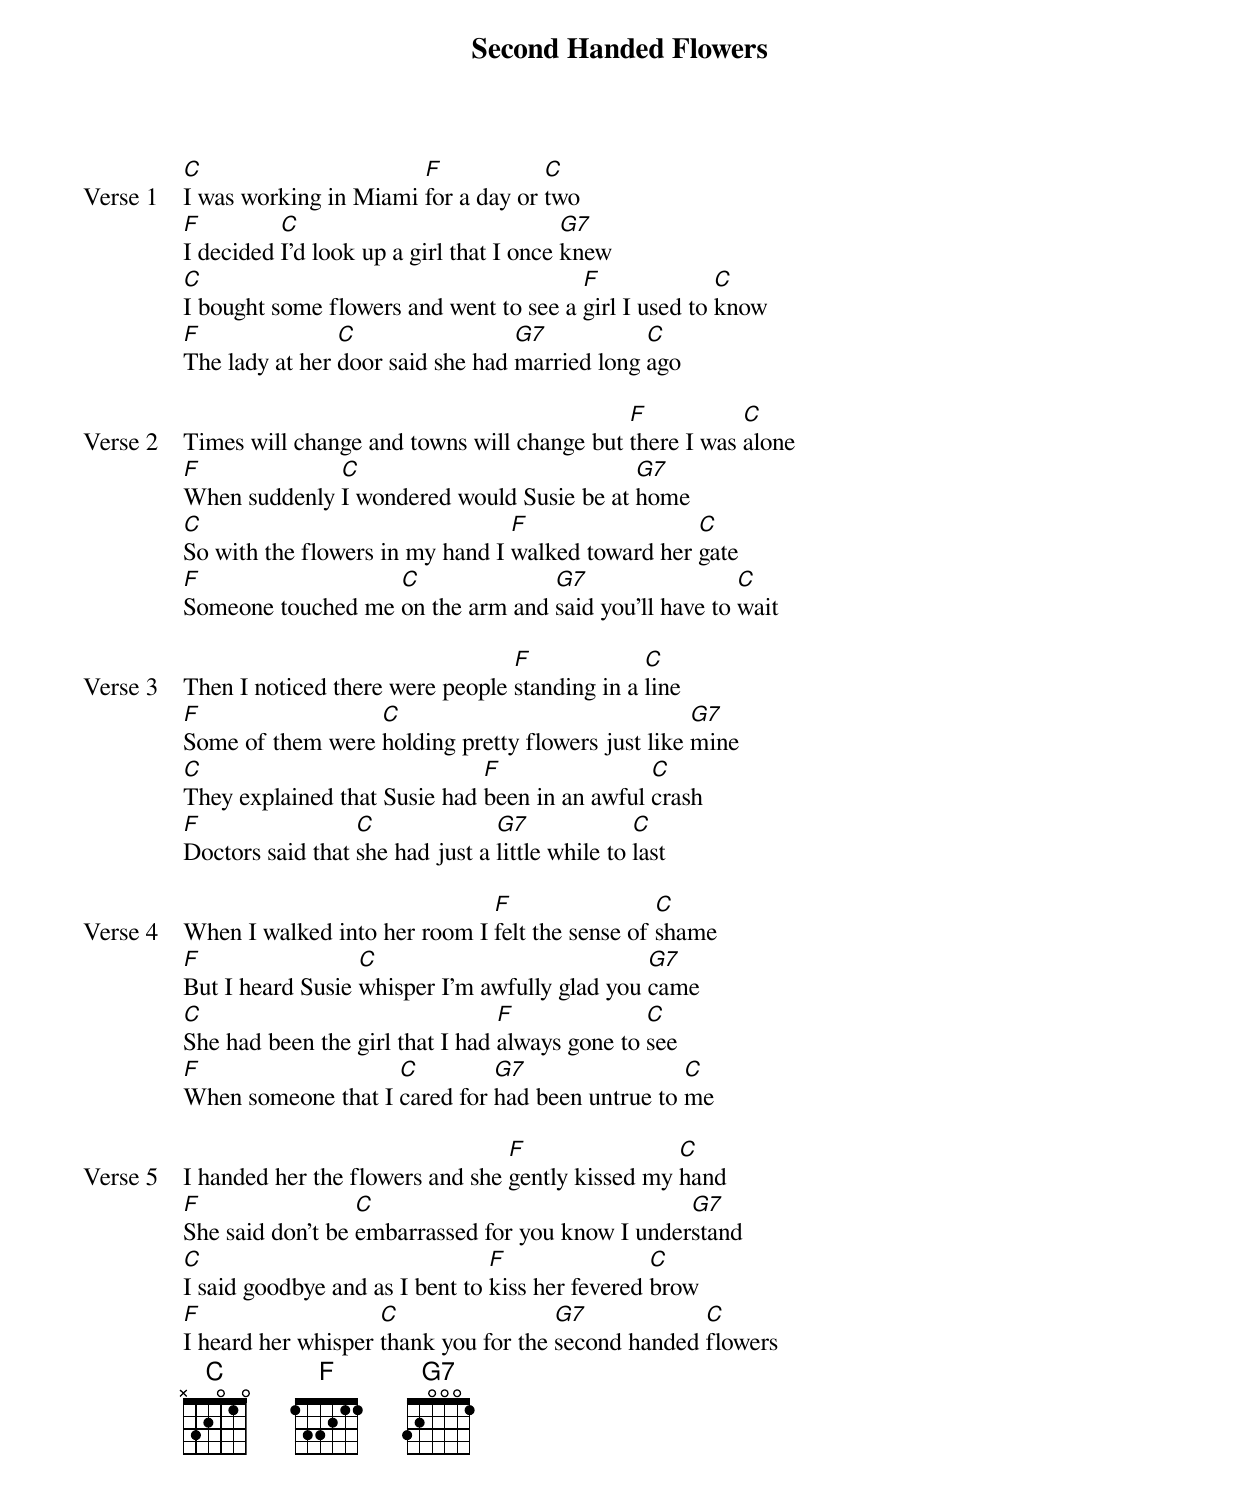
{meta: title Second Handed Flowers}
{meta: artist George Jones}
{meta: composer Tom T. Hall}
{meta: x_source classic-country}
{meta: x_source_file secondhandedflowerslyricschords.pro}
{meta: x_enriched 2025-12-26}

{start_of_verse: Verse 1}
[C]I was working in Miami [F]for a day or [C]two
[F]I decided [C]I'd look up a girl that I once [G7]knew
[C]I bought some flowers and went to see a [F]girl I used to [C]know
[F]The lady at her [C]door said she had [G7]married long [C]ago
{end_of_verse}

{start_of_verse: Verse 2}
Times will change and towns will change but [F]there I was [C]alone
[F]When suddenly [C]I wondered would Susie be at [G7]home
[C]So with the flowers in my hand I [F]walked toward her [C]gate
[F]Someone touched me [C]on the arm and [G7]said you'll have to [C]wait
{end_of_verse}

{start_of_verse: Verse 3}
Then I noticed there were people [F]standing in a [C]line
[F]Some of them were [C]holding pretty flowers just like [G7]mine
[C]They explained that Susie had [F]been in an awful [C]crash
[F]Doctors said that [C]she had just a [G7]little while to [C]last
{end_of_verse}

{start_of_verse: Verse 4}
When I walked into her room I [F]felt the sense of [C]shame
[F]But I heard Susie [C]whisper I'm awfully glad you [G7]came
[C]She had been the girl that I had [F]always gone to [C]see
[F]When someone that I [C]cared for [G7]had been untrue to [C]me
{end_of_verse}

{start_of_verse: Verse 5}
I handed her the flowers and she [F]gently kissed my [C]hand
[F]She said don't be [C]embarrassed for you know I under[G7]stand
[C]I said goodbye and as I bent to [F]kiss her fevered [C]brow
[F]I heard her whisper [C]thank you for the [G7]second handed [C]flowers
{end_of_verse}
